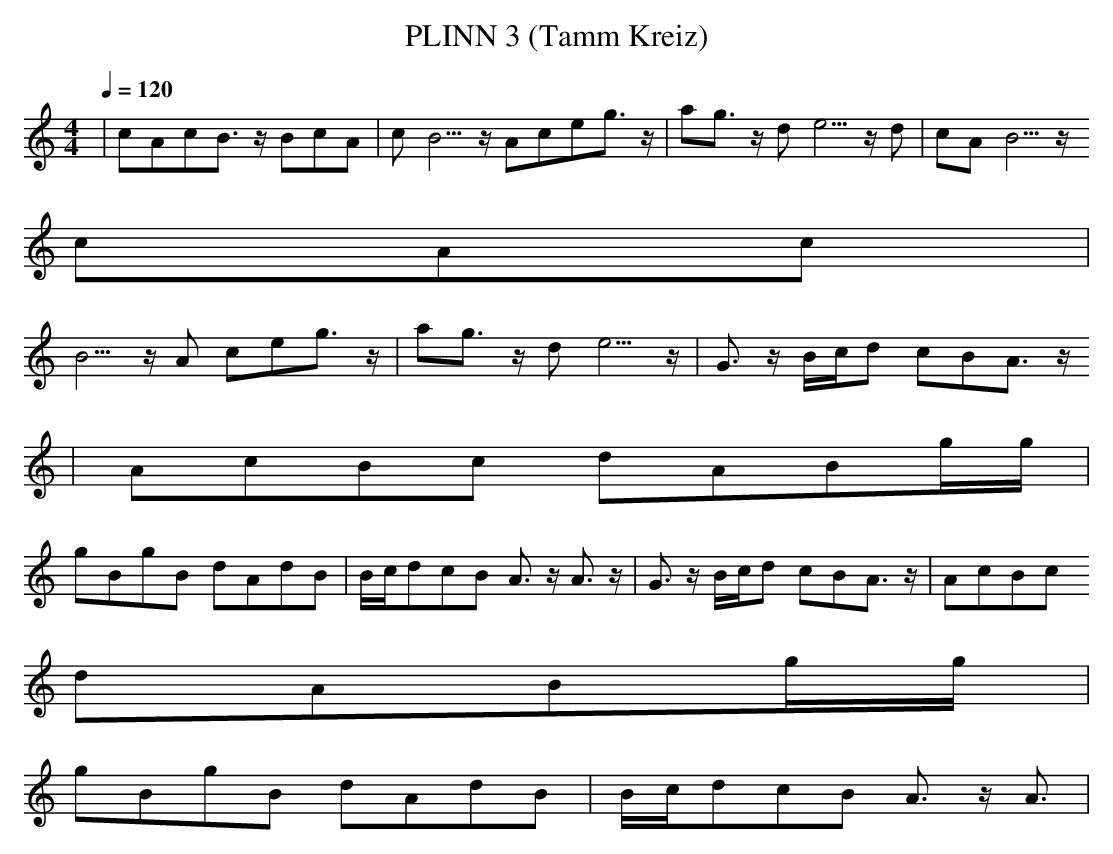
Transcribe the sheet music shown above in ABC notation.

X:1
T:PLINN 3 (Tamm Kreiz)
M:4/4
L:1/8
Q:1/4=120
K:C
|cAcB3/2 z/2 BcA|cB5/2 z/2 Aceg3/2 z/2 |ag3/2 z/2 d e5/2 z/2 d|cAB5/2 z/
2 cAc|
B5/2 z/2 A ceg3/2 z/2 |ag3/2 z/2 d e5/2 z/2 |G3/2 z/2 B/2c/2d cBA3/2 z/2
 |AcBc dABg/2g/2|
gBgB dAdB|B/2c/2dcB A3/2 z/2 A3/2 z/2 |G3/2 z/2 B/2c/2d cBA3/2 z/2 |AcBc
 dABg/2g/2|
gBgB dAdB|B/2c/2dcB A3/2 z/2 A3/2|
